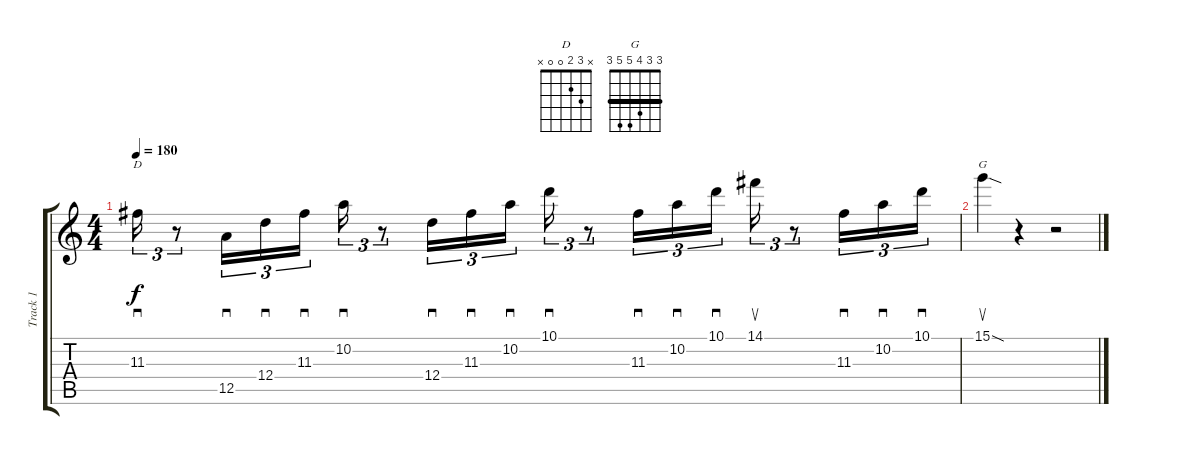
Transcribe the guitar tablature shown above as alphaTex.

\track ("Track 1" "Track 1") {instrument acousticguitarsteel}
\staff {score tabs}
\tuning (E4 B3 G3 D3 A2 E2) {hide}
\chord ("D" x 3 2 0 0 x)
\chord ("G" 3 3 4 5 5 3) {barre 3}
\ts (4 4)
\tempo 180
\clef g2
\ks c
11.3.16{sd tu (3 2) ch "D" dy f} r.8{tu (3 2)} 12.5.16{sd tu (3 2)} 12.4.16{sd tu (3 2)} 11.3.16{sd tu (3 2)} 10.2.16{sd tu (3 2)} r.8{tu (3 2)} 12.4.16{sd tu (3 2)} 11.3.16{sd tu (3 2)} 10.2.16{sd tu (3 2)} 10.1.16{sd tu (3 2)} r.8{tu (3 2)} 11.3.16{sd tu (3 2)} 10.2.16{sd tu (3 2)} 10.1.16{sd tu (3 2)} 14.1.16{su tu (3 2)} r.8{tu (3 2)} 11.3.16{sd tu (3 2)} 10.2.16{sd tu (3 2)} 10.1.16{sd tu (3 2)} |
15.1{sod}.4{su ch "G"} r.4 r.2
